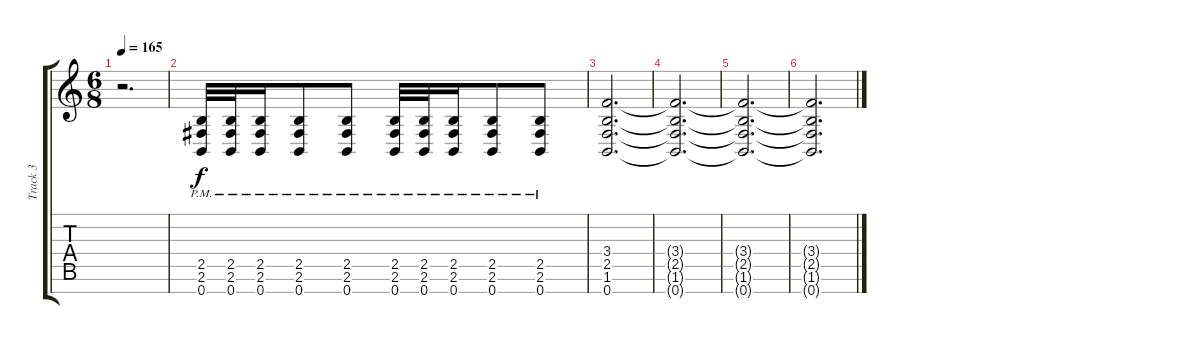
\track ("Track 3" "Track 3") {instrument distortionguitar}
\staff {score tabs}
\tuning (E4 B3 G3 D3 A2 E2 B1) {hide}
\ts (6 8)
\tempo 165
\clef g2
\ks c
r.2{d dy f} |
(2.5{pm} 2.6{pm} 0.7{pm}).32 (2.5{pm} 2.6{pm} 0.7{pm}).32 (2.5{pm} 2.6{pm} 0.7{pm}).16 (2.5{pm} 2.6{pm} 0.7{pm}).8 (2.5{pm} 2.6{pm} 0.7{pm}).8 (2.5{pm} 2.6{pm} 0.7{pm}).32 (2.5{pm} 2.6{pm} 0.7{pm}).32 (2.5{pm} 2.6{pm} 0.7{pm}).16 (2.5{pm} 2.6{pm} 0.7{pm}).8 (2.5{pm} 2.6{pm} 0.7{pm}).8 |
(3.4 2.5 1.6 0.7).2{d volume 0} |
(3.4{t} 2.5{t} 1.6{t} 0.7{t}).2{d} |
(3.4{t} 2.5{t} 1.6{t} 0.7{t}).2{d} |
(3.4{t} 2.5{t} 1.6{t} 0.7{t}).2{d}
